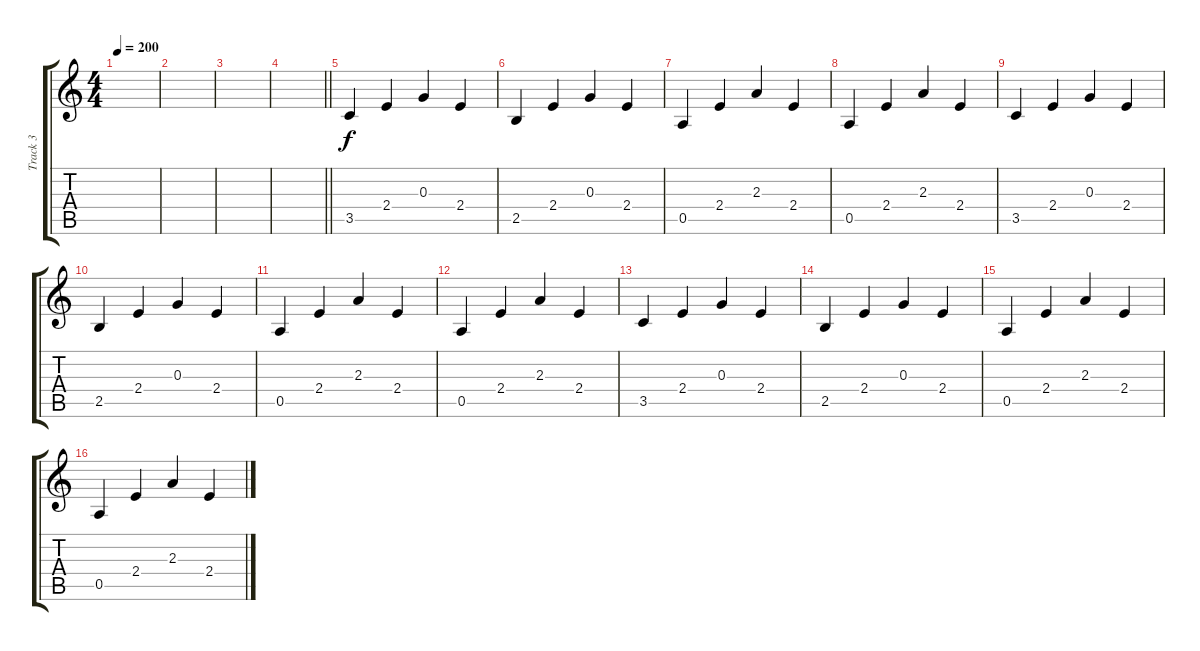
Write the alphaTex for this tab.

\track ("Track 3" "Track 3") {instrument electricguitarclean}
\staff {score tabs}
\tuning (E4 B3 G3 D3 A2 E2) {hide}
\ts (4 4)
\tempo 200
\clef g2
\ks c
|
|
|
\barLineRight lightlight
|
3.5.4 2.4.4 0.3.4 2.4.4 |
2.5.4 2.4.4 0.3.4 2.4.4 |
0.5.4 2.4.4 2.3.4 2.4.4 |
0.5.4 2.4.4 2.3.4 2.4.4 |
3.5.4 2.4.4 0.3.4 2.4.4 |
2.5.4 2.4.4 0.3.4 2.4.4 |
0.5.4 2.4.4 2.3.4 2.4.4 |
0.5.4 2.4.4 2.3.4 2.4.4 |
3.5.4 2.4.4 0.3.4 2.4.4 |
2.5.4 2.4.4 0.3.4 2.4.4 |
0.5.4 2.4.4 2.3.4 2.4.4 |
0.5.4 2.4.4 2.3.4 2.4.4
